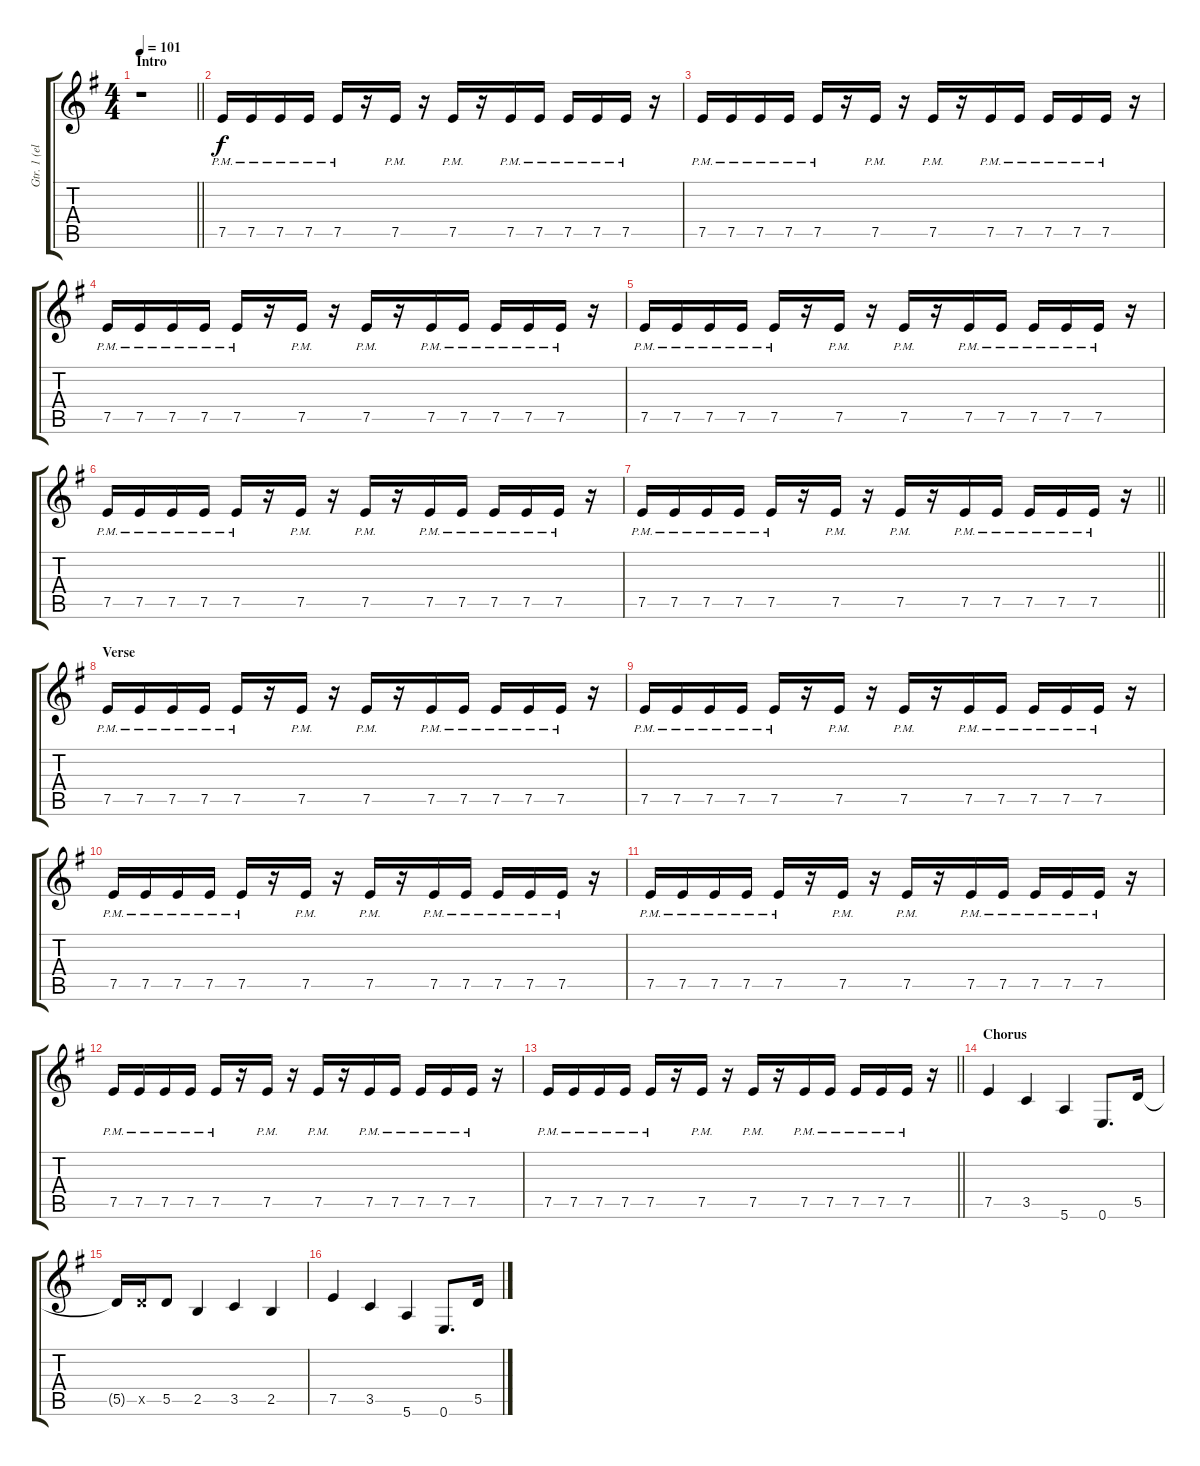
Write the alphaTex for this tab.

\track ("Gtr. 1 (elec.)" "Gtr. 1 (el") {instrument distortionguitar}
\staff {score tabs}
\tuning (E4 B3 G3 D3 A2 E2) {hide}
\ts (4 4)
\section ("" "Intro")
\tempo 101
\clef g2
\barLineRight lightlight
\ks eminor
r.1{dy f instrument distortionguitar} |
\section ("" "")
7.5{pm}.16 7.5{pm}.16 7.5{pm}.16 7.5{pm}.16 7.5{pm}.16 r.16 7.5{pm}.16 r.16 7.5{pm}.16 r.16 7.5{pm}.16 7.5{pm}.16 7.5{pm}.16 7.5{pm}.16 7.5{pm}.16 r.16 |
7.5{pm}.16 7.5{pm}.16 7.5{pm}.16 7.5{pm}.16 7.5{pm}.16 r.16 7.5{pm}.16 r.16 7.5{pm}.16 r.16 7.5{pm}.16 7.5{pm}.16 7.5{pm}.16 7.5{pm}.16 7.5{pm}.16 r.16 |
7.5{pm}.16 7.5{pm}.16 7.5{pm}.16 7.5{pm}.16 7.5{pm}.16 r.16 7.5{pm}.16 r.16 7.5{pm}.16 r.16 7.5{pm}.16 7.5{pm}.16 7.5{pm}.16 7.5{pm}.16 7.5{pm}.16 r.16 |
7.5{pm}.16 7.5{pm}.16 7.5{pm}.16 7.5{pm}.16 7.5{pm}.16 r.16 7.5{pm}.16 r.16 7.5{pm}.16 r.16 7.5{pm}.16 7.5{pm}.16 7.5{pm}.16 7.5{pm}.16 7.5{pm}.16 r.16 |
7.5{pm}.16 7.5{pm}.16 7.5{pm}.16 7.5{pm}.16 7.5{pm}.16 r.16 7.5{pm}.16 r.16 7.5{pm}.16 r.16 7.5{pm}.16 7.5{pm}.16 7.5{pm}.16 7.5{pm}.16 7.5{pm}.16 r.16 |
\barLineRight lightlight
7.5{pm}.16 7.5{pm}.16 7.5{pm}.16 7.5{pm}.16 7.5{pm}.16 r.16 7.5{pm}.16 r.16 7.5{pm}.16 r.16 7.5{pm}.16 7.5{pm}.16 7.5{pm}.16 7.5{pm}.16 7.5{pm}.16 r.16 |
\section ("" "Verse")
7.5{pm}.16 7.5{pm}.16 7.5{pm}.16 7.5{pm}.16 7.5{pm}.16 r.16 7.5{pm}.16 r.16 7.5{pm}.16 r.16 7.5{pm}.16 7.5{pm}.16 7.5{pm}.16 7.5{pm}.16 7.5{pm}.16 r.16 |
7.5{pm}.16 7.5{pm}.16 7.5{pm}.16 7.5{pm}.16 7.5{pm}.16 r.16 7.5{pm}.16 r.16 7.5{pm}.16 r.16 7.5{pm}.16 7.5{pm}.16 7.5{pm}.16 7.5{pm}.16 7.5{pm}.16 r.16 |
7.5{pm}.16 7.5{pm}.16 7.5{pm}.16 7.5{pm}.16 7.5{pm}.16 r.16 7.5{pm}.16 r.16 7.5{pm}.16 r.16 7.5{pm}.16 7.5{pm}.16 7.5{pm}.16 7.5{pm}.16 7.5{pm}.16 r.16 |
7.5{pm}.16 7.5{pm}.16 7.5{pm}.16 7.5{pm}.16 7.5{pm}.16 r.16 7.5{pm}.16 r.16 7.5{pm}.16 r.16 7.5{pm}.16 7.5{pm}.16 7.5{pm}.16 7.5{pm}.16 7.5{pm}.16 r.16 |
7.5{pm}.16 7.5{pm}.16 7.5{pm}.16 7.5{pm}.16 7.5{pm}.16 r.16 7.5{pm}.16 r.16 7.5{pm}.16 r.16 7.5{pm}.16 7.5{pm}.16 7.5{pm}.16 7.5{pm}.16 7.5{pm}.16 r.16 |
\barLineRight lightlight
7.5{pm}.16 7.5{pm}.16 7.5{pm}.16 7.5{pm}.16 7.5{pm}.16 r.16 7.5{pm}.16 r.16 7.5{pm}.16 r.16 7.5{pm}.16 7.5{pm}.16 7.5{pm}.16 7.5{pm}.16 7.5{pm}.16 r.16 |
\section ("" "Chorus")
7.5.4 3.5.4 5.6.4 0.6.8{d} 5.5.16 |
5.5{t}.16 5.5{x}.16 5.5.8 2.5.4 3.5.4 2.5.4 |
7.5.4 3.5.4 5.6.4 0.6.8{d} 5.5.16
